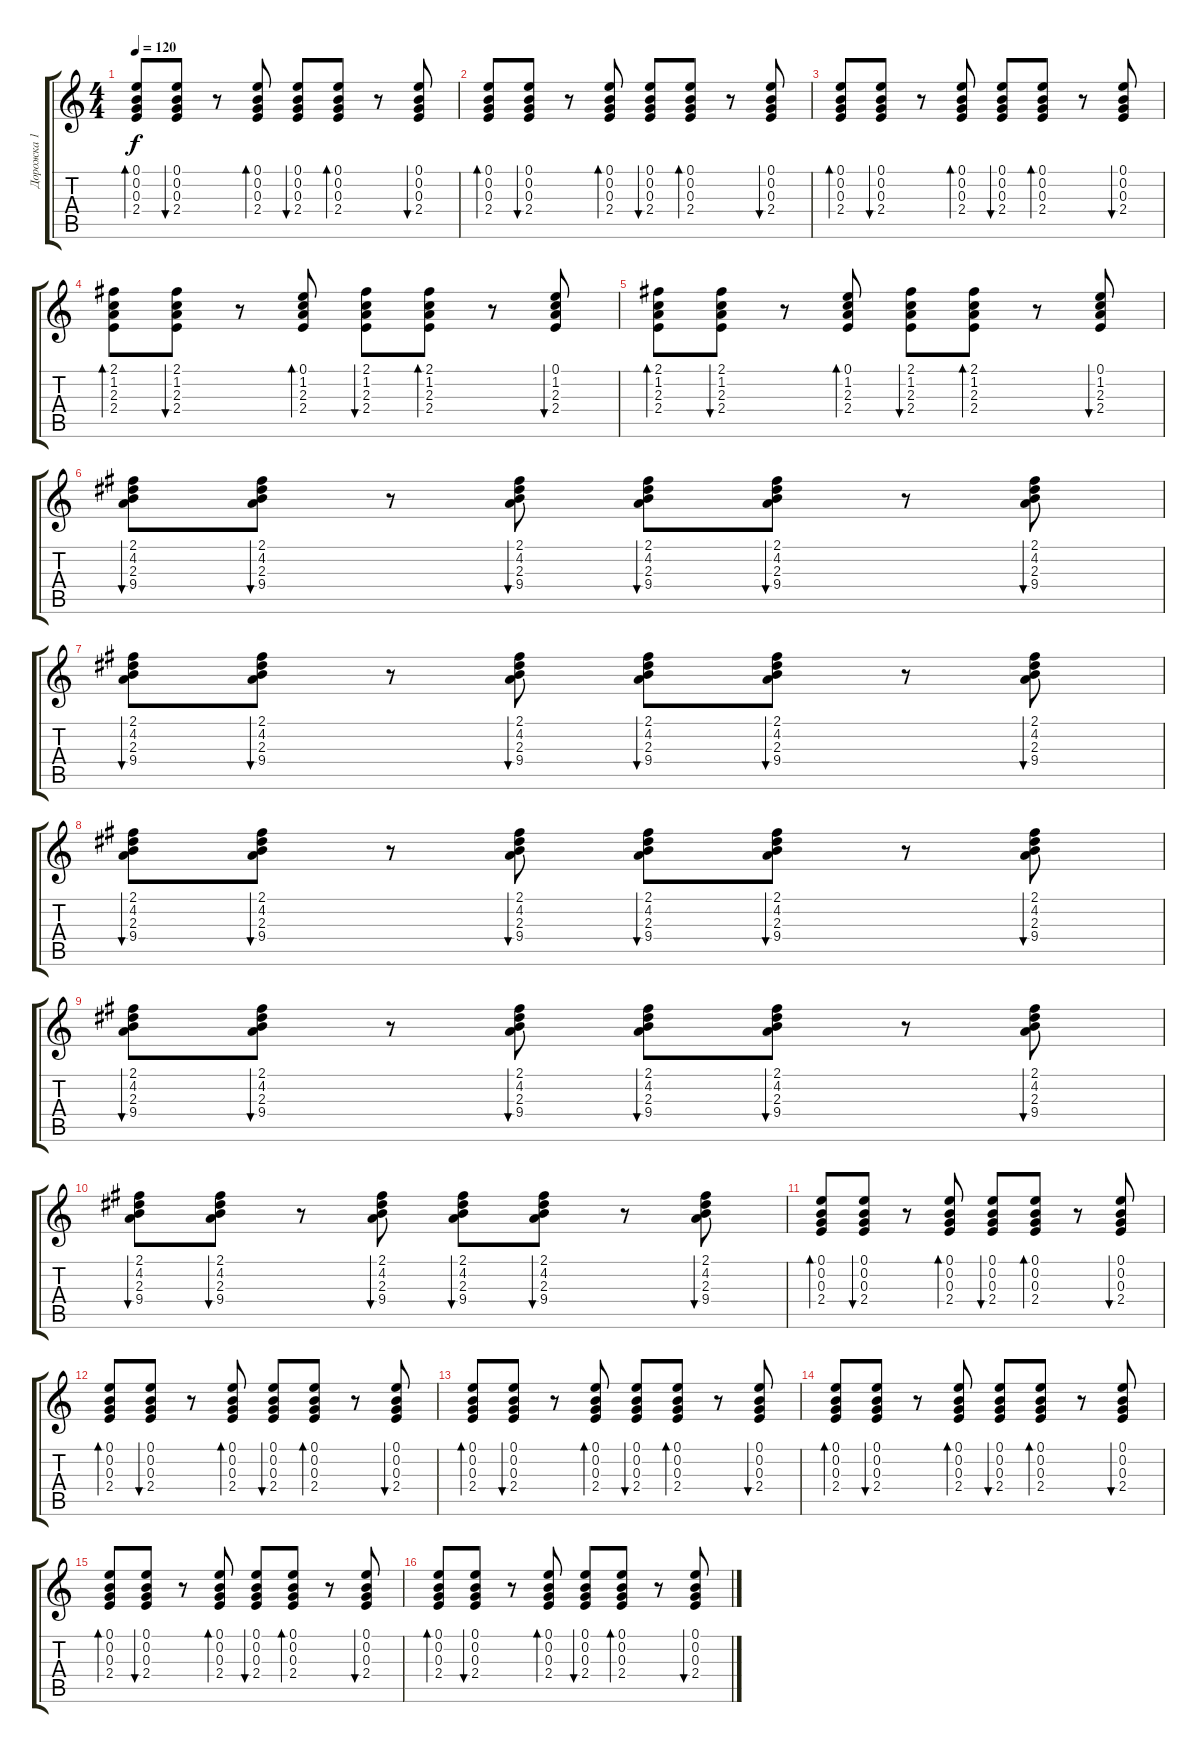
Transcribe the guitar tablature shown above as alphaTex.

\track ("Дорожка 1" "Дорожка 1") {instrument acousticguitarsteel}
\staff {score tabs}
\tuning (E4 B3 G3 D3 A2 E2) {hide}
\ts (4 4)
\tempo 120
\clef g2
\ks c
(0.1 0.2 0.3 2.4).8{bd 60 dy f} (0.1 0.2 0.3 2.4).8{bu 60} r.8 (0.1 0.2 0.3 2.4).8{bd 60} (0.1 0.2 0.3 2.4).8{bu 60} (0.1 0.2 0.3 2.4).8{bd 60} r.8 (0.1 0.2 0.3 2.4).8{bu 60} |
(0.1 0.2 0.3 2.4).8{bd 60} (0.1 0.2 0.3 2.4).8{bu 60} r.8 (0.1 0.2 0.3 2.4).8{bd 60} (0.1 0.2 0.3 2.4).8{bu 60} (0.1 0.2 0.3 2.4).8{bd 60} r.8 (0.1 0.2 0.3 2.4).8{bu 60} |
(0.1 0.2 0.3 2.4).8{bd 60} (0.1 0.2 0.3 2.4).8{bu 60} r.8 (0.1 0.2 0.3 2.4).8{bd 60} (0.1 0.2 0.3 2.4).8{bu 60} (0.1 0.2 0.3 2.4).8{bd 60} r.8 (0.1 0.2 0.3 2.4).8{bu 60} |
(2.1 1.2 2.3 2.4).8{bd 60} (2.1 1.2 2.3 2.4).8{bu 60} r.8 (0.1 1.2 2.3 2.4).8{bd 60} (2.1 1.2 2.3 2.4).8{bu 60} (2.1 1.2 2.3 2.4).8{bd 60} r.8 (0.1 1.2 2.3 2.4).8{bu 60} |
(2.1 1.2 2.3 2.4).8{bd 60} (2.1 1.2 2.3 2.4).8{bu 60} r.8 (0.1 1.2 2.3 2.4).8{bd 60} (2.1 1.2 2.3 2.4).8{bu 60} (2.1 1.2 2.3 2.4).8{bd 60} r.8 (0.1 1.2 2.3 2.4).8{bu 60} |
(2.1 4.2 2.3 9.4).8{bu 60} (2.1 4.2 2.3 9.4).8{bu 60} r.8 (2.1 4.2 2.3 9.4).8{bu 60} (2.1 4.2 2.3 9.4).8{bu 60} (2.1 4.2 2.3 9.4).8{bu 60} r.8 (2.1 4.2 2.3 9.4).8{bu 60} |
(2.1 4.2 2.3 9.4).8{bu 60} (2.1 4.2 2.3 9.4).8{bu 60} r.8 (2.1 4.2 2.3 9.4).8{bu 60} (2.1 4.2 2.3 9.4).8{bu 60} (2.1 4.2 2.3 9.4).8{bu 60} r.8 (2.1 4.2 2.3 9.4).8{bu 60} |
(2.1 4.2 2.3 9.4).8{bu 60} (2.1 4.2 2.3 9.4).8{bu 60} r.8 (2.1 4.2 2.3 9.4).8{bu 60} (2.1 4.2 2.3 9.4).8{bu 60} (2.1 4.2 2.3 9.4).8{bu 60} r.8 (2.1 4.2 2.3 9.4).8{bu 60} |
(2.1 4.2 2.3 9.4).8{bu 60} (2.1 4.2 2.3 9.4).8{bu 60} r.8 (2.1 4.2 2.3 9.4).8{bu 60} (2.1 4.2 2.3 9.4).8{bu 60} (2.1 4.2 2.3 9.4).8{bu 60} r.8 (2.1 4.2 2.3 9.4).8{bu 60} |
(2.1 4.2 2.3 9.4).8{bu 60} (2.1 4.2 2.3 9.4).8{bu 60} r.8 (2.1 4.2 2.3 9.4).8{bu 60} (2.1 4.2 2.3 9.4).8{bu 60} (2.1 4.2 2.3 9.4).8{bu 60} r.8 (2.1 4.2 2.3 9.4).8{bu 60} |
(0.1 0.2 0.3 2.4).8{bd 60} (0.1 0.2 0.3 2.4).8{bu 60} r.8 (0.1 0.2 0.3 2.4).8{bd 60} (0.1 0.2 0.3 2.4).8{bu 60} (0.1 0.2 0.3 2.4).8{bd 60} r.8 (0.1 0.2 0.3 2.4).8{bu 60} |
(0.1 0.2 0.3 2.4).8{bd 60} (0.1 0.2 0.3 2.4).8{bu 60} r.8 (0.1 0.2 0.3 2.4).8{bd 60} (0.1 0.2 0.3 2.4).8{bu 60} (0.1 0.2 0.3 2.4).8{bd 60} r.8 (0.1 0.2 0.3 2.4).8{bu 60} |
(0.1 0.2 0.3 2.4).8{bd 60} (0.1 0.2 0.3 2.4).8{bu 60} r.8 (0.1 0.2 0.3 2.4).8{bd 60} (0.1 0.2 0.3 2.4).8{bu 60} (0.1 0.2 0.3 2.4).8{bd 60} r.8 (0.1 0.2 0.3 2.4).8{bu 60} |
(0.1 0.2 0.3 2.4).8{bd 60} (0.1 0.2 0.3 2.4).8{bu 60} r.8 (0.1 0.2 0.3 2.4).8{bd 60} (0.1 0.2 0.3 2.4).8{bu 60} (0.1 0.2 0.3 2.4).8{bd 60} r.8 (0.1 0.2 0.3 2.4).8{bu 60} |
(0.1 0.2 0.3 2.4).8{bd 60} (0.1 0.2 0.3 2.4).8{bu 60} r.8 (0.1 0.2 0.3 2.4).8{bd 60} (0.1 0.2 0.3 2.4).8{bu 60} (0.1 0.2 0.3 2.4).8{bd 60} r.8 (0.1 0.2 0.3 2.4).8{bu 60} |
(0.1 0.2 0.3 2.4).8{bd 60} (0.1 0.2 0.3 2.4).8{bu 60} r.8 (0.1 0.2 0.3 2.4).8{bd 60} (0.1 0.2 0.3 2.4).8{bu 60} (0.1 0.2 0.3 2.4).8{bd 60} r.8 (0.1 0.2 0.3 2.4).8{bu 60}
